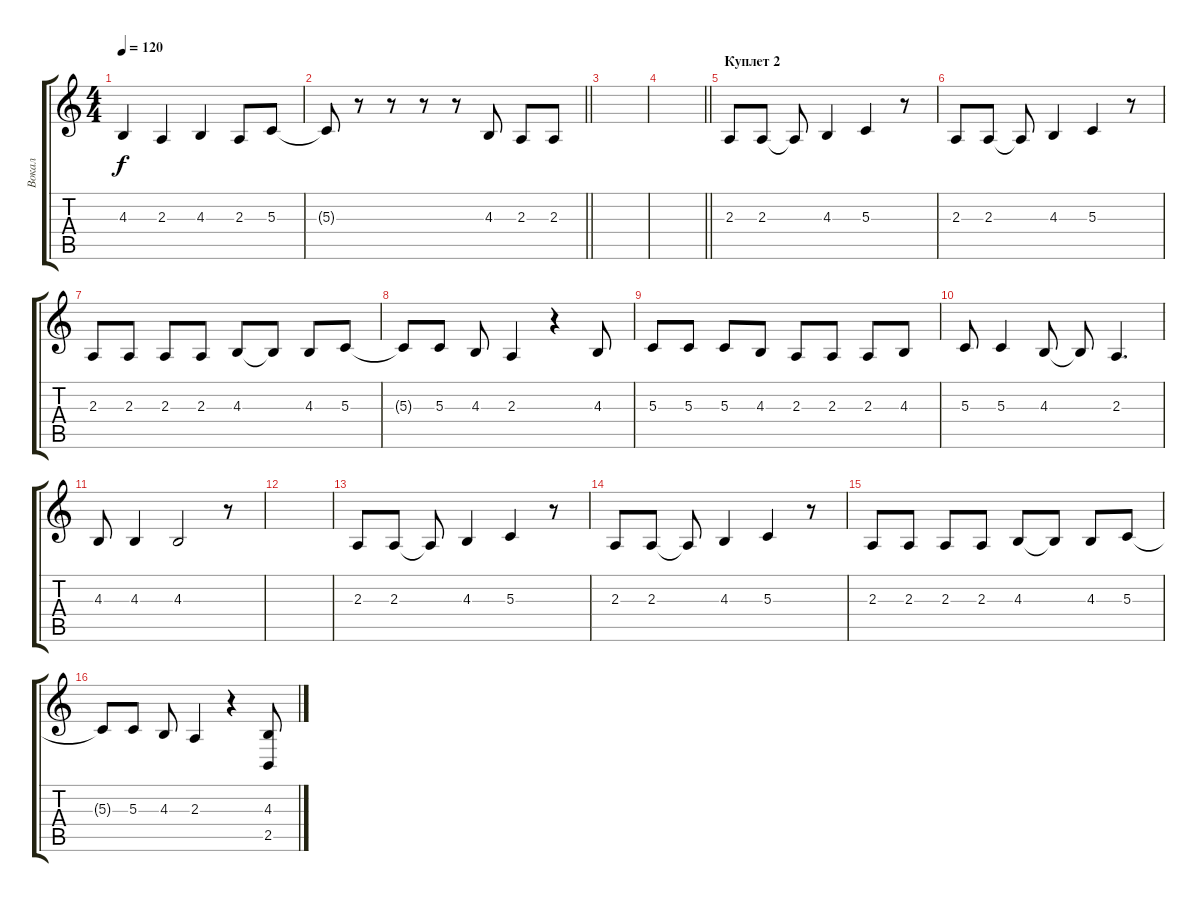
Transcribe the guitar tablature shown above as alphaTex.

\track ("Вокал" "Вокал") {instrument oboe}
\staff {score tabs}
\tuning (E4 B3 G3 D3 A2 E2) {hide}
\ts (4 4)
\tempo 120
\clef g2
\ks c
4.3.4{dy f} 2.3.4 4.3.4 2.3.8 5.3.8 |
\barLineRight lightlight
5.3{t}.8 r.8 r.8 r.8 r.8 4.3.8 2.3.8 2.3.8 |
\section ("" "")
|
\barLineRight lightlight
|
\section ("" "Куплет 2")
2.3.8 2.3.8 2.3{t}.8 4.3.4 5.3.4 r.8 |
2.3.8 2.3.8 2.3{t}.8 4.3.4 5.3.4 r.8 |
2.3.8 2.3.8 2.3.8 2.3.8 4.3.8 4.3{t}.8 4.3.8 5.3.8 |
5.3{t}.8 5.3.8 4.3.8 2.3.4 r.4 4.3.8 |
5.3.8 5.3.8 5.3.8 4.3.8 2.3.8 2.3.8 2.3.8 4.3.8 |
5.3.8 5.3.4 4.3.8 4.3{t}.8 2.3.4{d} |
4.3.8 4.3.4 4.3.2 r.8 |
|
2.3.8 2.3.8 2.3{t}.8 4.3.4 5.3.4 r.8 |
2.3.8 2.3.8 2.3{t}.8 4.3.4 5.3.4 r.8 |
2.3.8 2.3.8 2.3.8 2.3.8 4.3.8 4.3{t}.8 4.3.8 5.3.8 |
5.3{t}.8 5.3.8 4.3.8 2.3.4 r.4 (4.3 2.5).8
